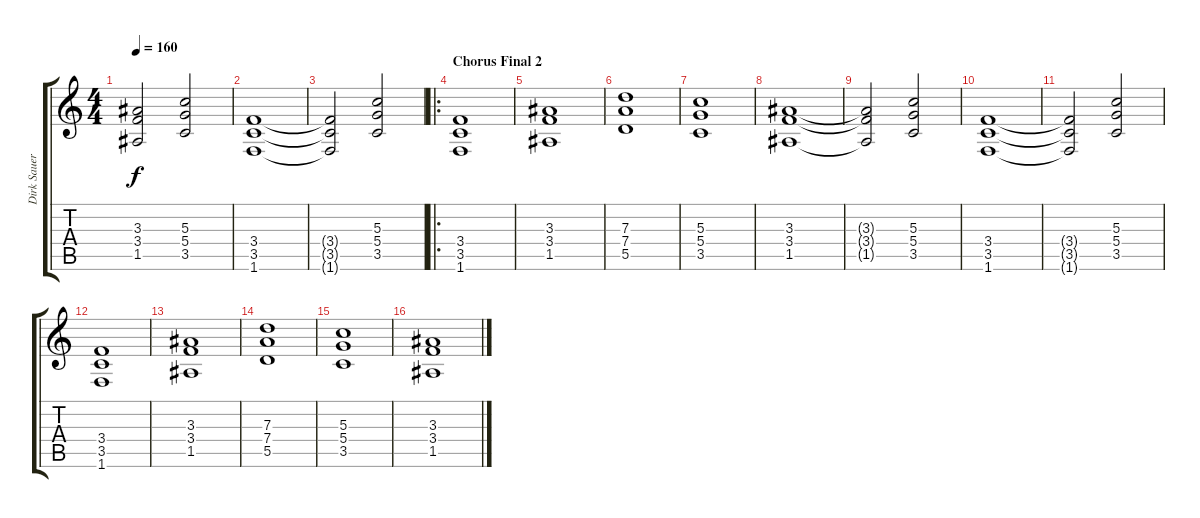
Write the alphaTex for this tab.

\track ("Dirk Sauer" "Dirk Sauer") {instrument distortionguitar}
\staff {score tabs}
\tuning (E4 B3 G3 D3 A2 E2) {hide}
\ts (4 4)
\tempo 160
\clef g2
\ks c
(3.3{t} 3.4{t} 1.5{t}).2{dy f} (5.3 5.4 3.5).2 |
(3.4 3.5 1.6).1 |
(3.4{t} 3.5{t} 1.6{t}).2 (5.3 5.4 3.5).2 |
\ro
\section ("" "Chorus Final 2")
(3.4 3.5 1.6).1 |
(3.3 3.4 1.5).1 |
(7.3 7.4 5.5).1 |
(5.3 5.4 3.5).1 |
(3.3 3.4 1.5).1 |
(3.3{t} 3.4{t} 1.5{t}).2 (5.3 5.4 3.5).2 |
(3.4 3.5 1.6).1 |
(3.4{t} 3.5{t} 1.6{t}).2 (5.3 5.4 3.5).2 |
(3.4 3.5 1.6).1 |
(3.3 3.4 1.5).1 |
(7.3 7.4 5.5).1 |
(5.3 5.4 3.5).1 |
(3.3 3.4 1.5).1
